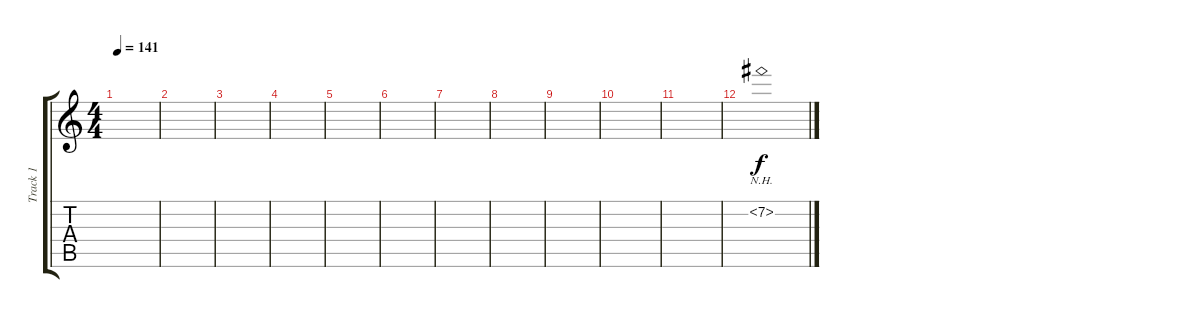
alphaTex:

\track ("Track 1" "Track 1") {instrument overdrivenguitar}
\staff {score tabs}
\tuning (E4 B3 G3 D3 A2 E2) {hide}
\ts (4 4)
\tempo 141
\clef g2
\ks c
|
|
|
|
|
|
|
|
|
|
|
7.2{nh}.1
